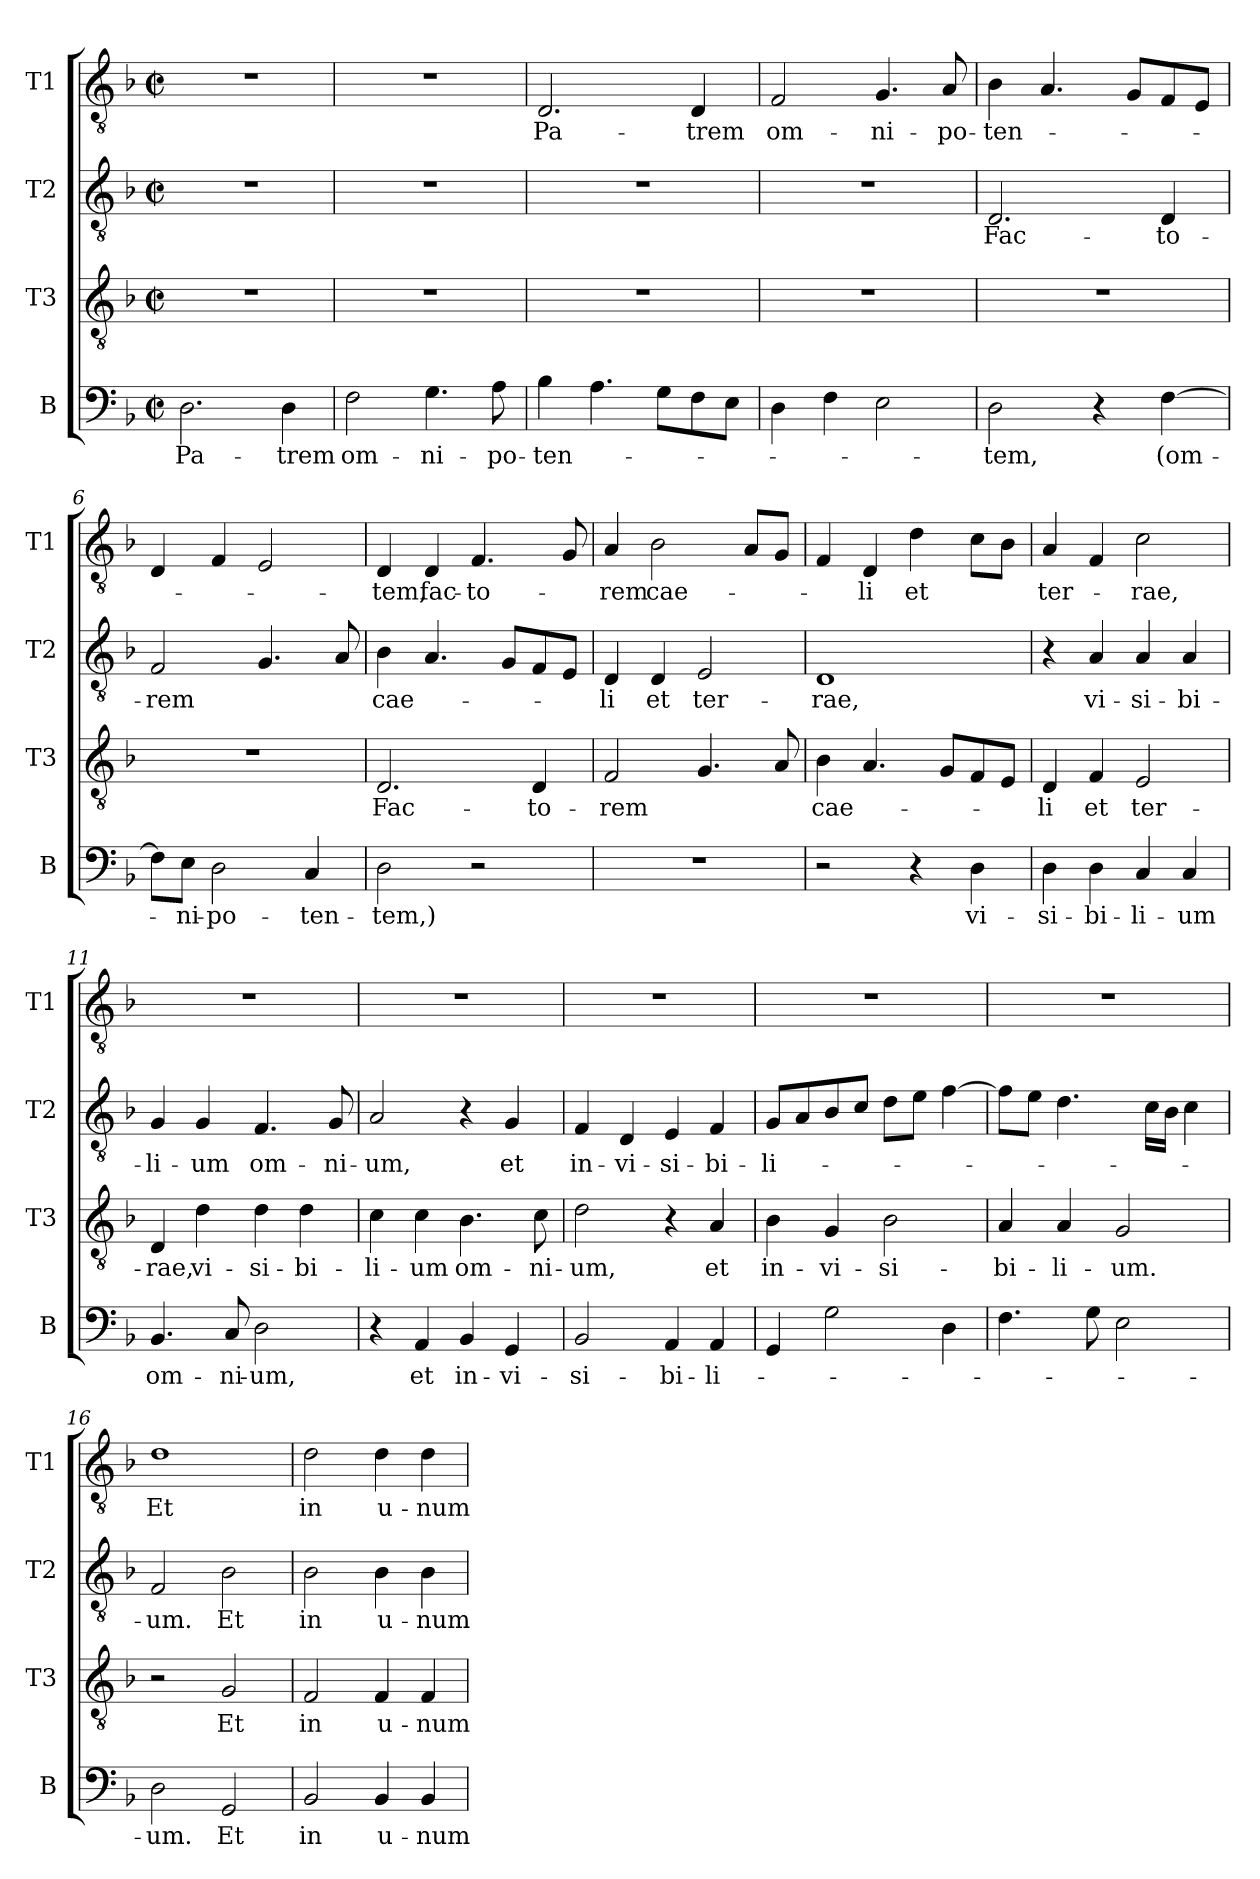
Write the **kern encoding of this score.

**kern	**text	**kern	**text	**kern	**text	**kern	**text
*part4	*part4	*part3	*part3	*part2	*part2	*part1	*part1
*staff4	*staff4	*staff3	*staff3	*staff2	*staff2	*staff1	*staff1
*I"B	*	*I"T3	*	*I"T2	*	*I"T1	*
*I'B	*	*I'T3	*	*I'T2	*	*I'T1	*
*clefF4	*	*clefGv2	*	*clefGv2	*	*clefGv2	*
*k[b-]	*	*k[b-]	*	*k[b-]	*	*k[b-]	*
*M2/2	*	*M2/2	*	*M2/2	*	*M2/2	*
*met(c|)	*	*met(c|)	*	*met(c|)	*	*met(c|)	*
*MM110	*	*MM110	*	*MM110	*	*MM110	*
=1	=1	=1	=1	=1	=1	=1	=1
!	!LO:LY:b	!	!	!	!	!	!
2.D\	Pa-	1r	.	1r	.	1r	.
!	!LO:LY:b	!	!	!	!	!	!
4D\	-trem	.	.	.	.	.	.
=2	=2	=2	=2	=2	=2	=2	=2
!	!LO:LY:b	!	!	!	!	!	!
2F\	om-	1r	.	1r	.	1r	.
!	!LO:LY:b	!	!	!	!	!	!
4.G\	-ni-	.	.	.	.	.	.
!	!LO:LY:b	!	!	!	!	!	!
8A\	-po-	.	.	.	.	.	.
=3	=3	=3	=3	=3	=3	=3	=3
!	!LO:LY:b	!	!	!	!	!	!LO:LY:b
4B-\	-ten-	1r	.	1r	.	2.D/	Pa-
4.A\	.	.	.	.	.	.	.
8G\L	.	.	.	.	.	.	.
!	!	!	!	!	!	!	!LO:LY:b
8F\	.	.	.	.	.	4D/	-trem
8E\J	.	.	.	.	.	.	.
=4	=4	=4	=4	=4	=4	=4	=4
!	!	!	!	!	!	!	!LO:LY:b
4D\	.	1r	.	1r	.	2F/	om-
4F\	.	.	.	.	.	.	.
!	!	!	!	!	!	!	!LO:LY:b
2E\	.	.	.	.	.	4.G/	-ni-
!	!	!	!	!	!	!	!LO:LY:b
.	.	.	.	.	.	8A/	-po-
=5	=5	=5	=5	=5	=5	=5	=5
!	!LO:LY:b	!	!	!	!LO:LY:b	!	!LO:LY:b
2D\	-tem,	1r	.	2.D/	Fac-	4B-\	-ten-
.	.	.	.	.	.	4.A/	.
4r	.	.	.	.	.	.	.
.	.	.	.	.	.	8G/L	.
!	!LO:LY:b	!	!	!	!LO:LY:b	!	!
[4F\	(om-	.	.	4D/	-to-	8F/	.
.	.	.	.	.	.	8E/J	.
!!LO:LB:g=z
=6	=6	=6	=6	=6	=6	=6	=6
!	!	!	!	!	!LO:LY:b	!	!
8F\L]	.	1r	.	2F/	-rem	4D/	.
!	!LO:LY:b	!	!	!	!	!	!
8E\J	-ni-	.	.	.	.	.	.
!	!LO:LY:b	!	!	!	!	!	!
2D\	-po-	.	.	.	.	4F/	.
.	.	.	.	4.G/	.	2E/	.
!	!LO:LY:b	!	!	!	!	!	!
4C/	-ten-	.	.	.	.	.	.
.	.	.	.	8A/	.	.	.
=7	=7	=7	=7	=7	=7	=7	=7
!	!LO:LY:b	!	!LO:LY:b	!	!LO:LY:b	!	!LO:LY:b
2D\	-tem,)	2.D/	Fac-	4B-\	cae-	4D/	-tem,
!	!	!	!	!	!	!	!LO:LY:b
.	.	.	.	4.A/	.	4D/	fac-
!	!	!	!	!	!	!	!LO:LY:b
2r	.	.	.	.	.	4.F/	-to-
.	.	.	.	8G/L	.	.	.
!	!	!	!LO:LY:b	!	!	!	!
.	.	4D/	-to-	8F/	.	.	.
.	.	.	.	8E/J	.	8G/	.
=8	=8	=8	=8	=8	=8	=8	=8
!	!	!	!LO:LY:b	!	!LO:LY:b	!	!LO:LY:b
1r	.	2F/	-rem	4D/	-li	4A/	-rem
!	!	!	!	!	!LO:LY:b	!	!LO:LY:b
.	.	.	.	4D/	et	2B-\	cae-
!	!	!	!	!	!LO:LY:b	!	!
.	.	4.G/	.	2E/	ter-	.	.
.	.	.	.	.	.	8A/L	.
.	.	8A/	.	.	.	8G/J	.
=9	=9	=9	=9	=9	=9	=9	=9
!	!	!	!LO:LY:b	!	!LO:LY:b	!	!
2r	.	4B-\	cae-	1D	-rae,	4F/	.
!	!	!	!	!	!	!	!LO:LY:b
.	.	4.A/	.	.	.	4D/	-li
!	!	!	!	!	!	!	!LO:LY:b
4r	.	.	.	.	.	4d\	et
.	.	8G/L	.	.	.	.	.
!	!LO:LY:b	!	!	!	!	!	!
4D\	vi-	8F/	.	.	.	8c\L	.
.	.	8E/J	.	.	.	8B-\J	.
=10	=10	=10	=10	=10	=10	=10	=10
!	!LO:LY:b	!	!LO:LY:b	!	!	!	!LO:LY:b
4D\	-si-	4D/	li	4r	.	4A/	ter-
!	!LO:LY:b	!	!LO:LY:b	!	!LO:LY:b	!	!
4D\	-bi-	4F/	et	4A/	vi-	4F/	.
!	!LO:LY:b	!	!LO:LY:b	!	!LO:LY:b	!	!LO:LY:b
4C/	-li-	2E/	ter-	4A/	-si-	2c\	-rae,
!	!LO:LY:b	!	!	!	!LO:LY:b	!	!
4C/	-um	.	.	4A/	-bi-	.	.
!!LO:PB:g=z
=11	=11	=11	=11	=11	=11	=11	=11
!	!LO:LY:b	!	!LO:LY:b	!	!LO:LY:b	!	!
4.BB-/	om-	4D/	-rae,	4G/	-li-	1r	.
!	!	!	!LO:LY:b	!	!LO:LY:b	!	!
.	.	4d\	vi-	4G/	-um	.	.
!	!LO:LY:b	!	!	!	!	!	!
8C/	-ni-	.	.	.	.	.	.
!	!LO:LY:b	!	!LO:LY:b	!	!LO:LY:b	!	!
2D\	-um,	4d\	-si-	4.F/	om-	.	.
!	!	!	!LO:LY:b	!	!	!	!
.	.	4d\	-bi-	.	.	.	.
!	!	!	!	!	!LO:LY:b	!	!
.	.	.	.	8G/	-ni-	.	.
=12	=12	=12	=12	=12	=12	=12	=12
!	!	!	!LO:LY:b	!	!LO:LY:b	!	!
4r	.	4c\	-li-	2A/	-um,	1r	.
!	!LO:LY:b	!	!LO:LY:b	!	!	!	!
4AA/	et	4c\	-um	.	.	.	.
!	!LO:LY:b	!	!LO:LY:b	!	!	!	!
4BB-/	in-	4.B-\	om-	4r	.	.	.
!	!LO:LY:b	!	!	!	!LO:LY:b	!	!
4GG/	-vi-	.	.	4G/	et	.	.
!	!	!	!LO:LY:b	!	!	!	!
.	.	8c\	-ni-	.	.	.	.
=13	=13	=13	=13	=13	=13	=13	=13
!	!LO:LY:b	!	!LO:LY:b	!	!LO:LY:b	!	!
2BB-/	-si-	2d\	-um,	4F/	in-	1r	.
!	!	!	!	!	!LO:LY:b	!	!
.	.	.	.	4D/	-vi-	.	.
!	!LO:LY:b	!	!	!	!LO:LY:b	!	!
4AA/	-bi-	4r	.	4E/	-si-	.	.
!	!LO:LY:b	!	!LO:LY:b	!	!LO:LY:b	!	!
4AA/	-li-	4A/	et	4F/	-bi-	.	.
=14	=14	=14	=14	=14	=14	=14	=14
!	!	!	!LO:LY:b	!	!LO:LY:b	!	!
4GG/	.	4B-\	in-	8G/L	-li-	1r	.
.	.	.	.	8A/	.	.	.
!	!	!	!LO:LY:b	!	!	!	!
2G\	.	4G/	-vi-	8B-/	.	.	.
.	.	.	.	8c/J	.	.	.
!	!	!	!LO:LY:b	!	!	!	!
.	.	2B-\	-si-	8d\L	.	.	.
.	.	.	.	8e\J	.	.	.
4D\	.	.	.	[4f\	.	.	.
=15	=15	=15	=15	=15	=15	=15	=15
!	!	!	!LO:LY:b	!	!	!	!
4.F\	.	4A/	-bi-	8f\L]	.	1r	.
.	.	.	.	8e\J	.	.	.
!	!	!	!LO:LY:b	!	!	!	!
.	.	4A/	-li-	4.d\	.	.	.
8G\	.	.	.	.	.	.	.
!	!	!	!LO:LY:b	!	!	!	!
2E\	.	2G/	-um.	.	.	.	.
.	.	.	.	16c\LL	.	.	.
.	.	.	.	16B-\JJ	.	.	.
.	.	.	.	4c\	.	.	.
!!LO:LB:g=z
=16	=16	=16	=16	=16	=16	=16	=16
!	!LO:LY:b	!	!	!	!LO:LY:b	!	!LO:LY:b
2D\	-um.	2r	.	2F/	-um.	1d	Et
!	!LO:LY:b	!	!LO:LY:b	!	!LO:LY:b	!	!
2GG/	Et	2G/	Et	2B-\	Et	.	.
=17	=17	=17	=17	=17	=17	=17	=17
!	!LO:LY:b	!	!LO:LY:b	!	!LO:LY:b	!	!LO:LY:b
2BB-/	in	2F/	in	2B-\	in	2d\	in
!	!LO:LY:b	!	!LO:LY:b	!	!LO:LY:b	!	!LO:LY:b
4BB-/	u-	4F/	u-	4B-\	u-	4d\	u-
!	!LO:LY:b	!	!LO:LY:b	!	!LO:LY:b	!	!LO:LY:b
4BB-/	-num	4F/	-num	4B-\	-num	4d\	-num
=	=	=	=	=	=	=	=
*-	*-	*-	*-	*-	*-	*-	*-
